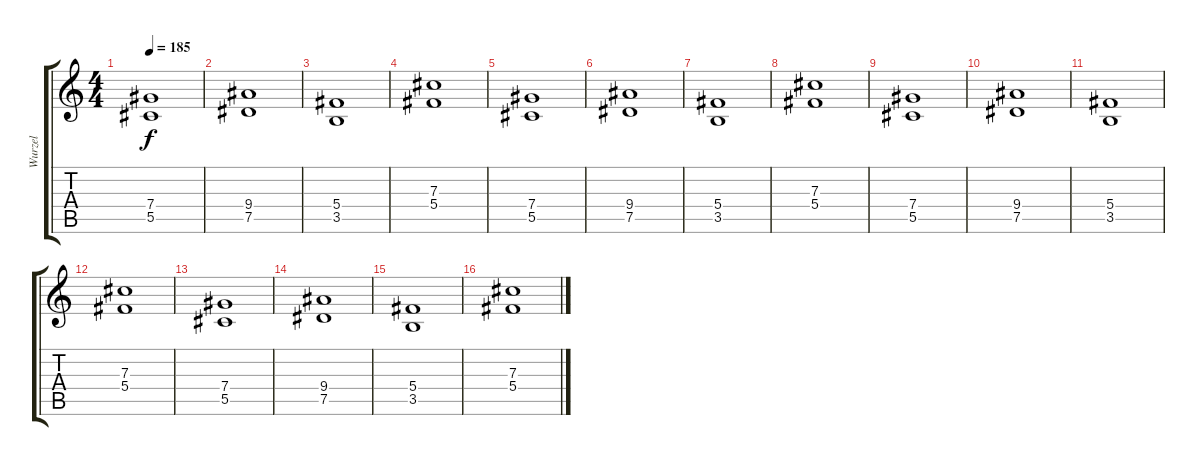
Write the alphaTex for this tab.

\track ("Wurzel" "Wurzel") {instrument distortionguitar}
\staff {score tabs}
\tuning (Eb4 Bb3 Gb3 Db3 Ab2 Eb2) {hide}
\ts (4 4)
\tempo 185
\clef g2
\ks c
(7.4 5.5).1{dy f} |
(9.4 7.5).1 |
(5.4 3.5).1 |
(7.3 5.4).1 |
(7.4 5.5).1 |
(9.4 7.5).1 |
(5.4 3.5).1 |
(7.3 5.4).1 |
(7.4 5.5).1 |
(9.4 7.5).1 |
(5.4 3.5).1 |
(7.3 5.4).1 |
(7.4 5.5).1 |
(9.4 7.5).1 |
(5.4 3.5).1 |
(7.3 5.4).1
